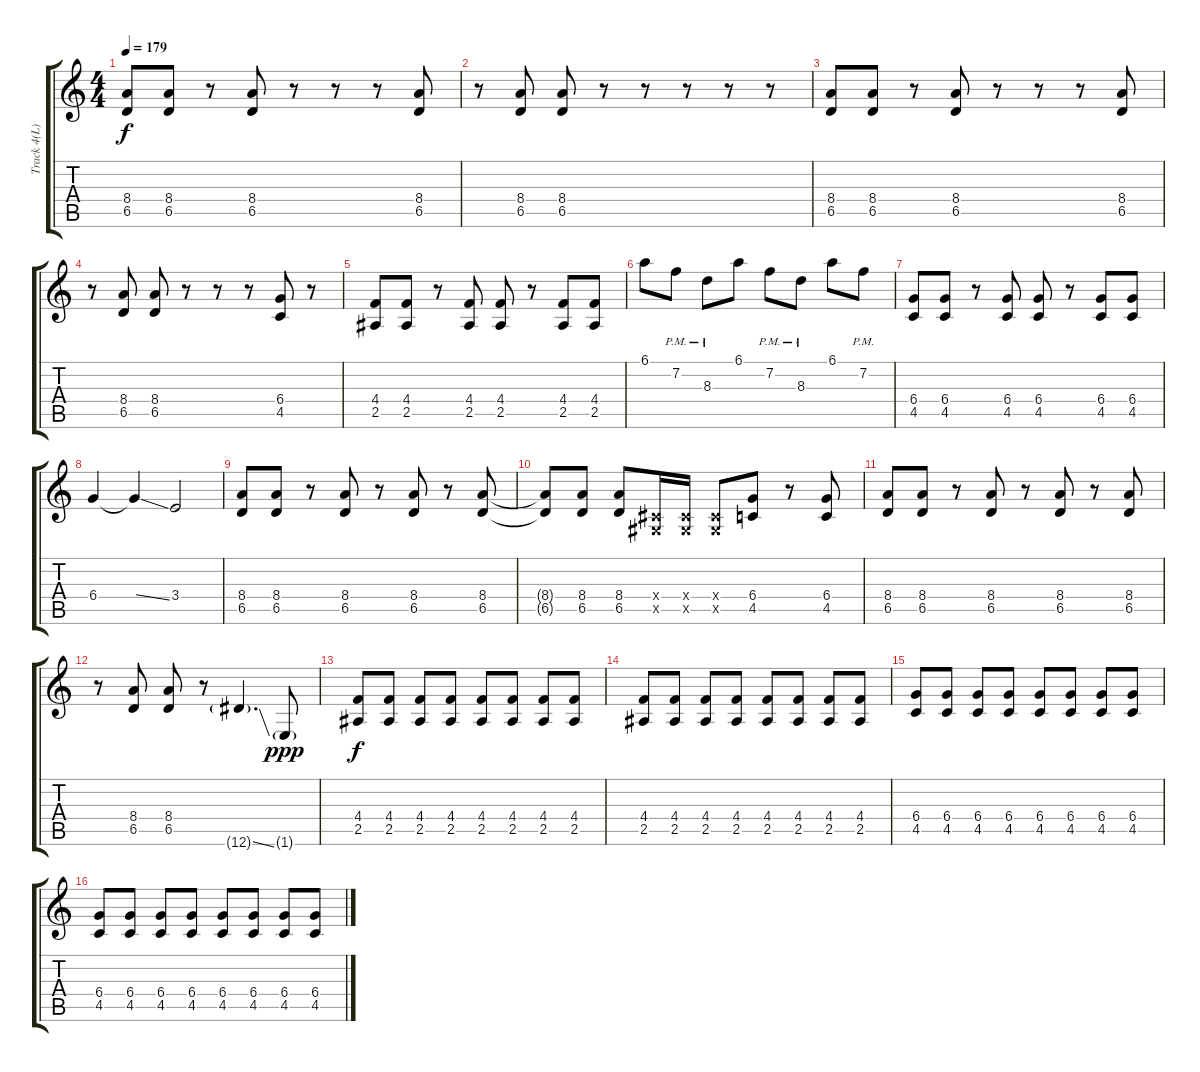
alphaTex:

\track ("Track 4(L)" "Track 4(L)") {instrument overdrivenguitar}
\staff {score tabs}
\tuning (Eb4 Bb3 Gb3 Db3 Ab2 Eb2) {hide}
\ts (4 4)
\tempo 179
\clef g2
\ks c
(8.4 6.5).8{dy f} (8.4 6.5).8 r.8 (8.4 6.5).8 r.8 r.8 r.8 (8.4 6.5).8 |
r.8 (8.4 6.5).8 (8.4 6.5).8 r.8 r.8 r.8 r.8 r.8 |
(8.4 6.5).8 (8.4 6.5).8 r.8 (8.4 6.5).8 r.8 r.8 r.8 (8.4 6.5).8 |
r.8 (8.4 6.5).8 (8.4 6.5).8 r.8 r.8 r.8 (6.4 4.5).8 r.8 |
(4.4 2.5).8 (4.4 2.5).8 r.8 (4.4 2.5).8 (4.4 2.5).8 r.8 (4.4 2.5).8 (4.4 2.5).8 |
6.1.8 7.2{pm}.8 8.3{pm}.8 6.1.8 7.2{pm}.8 8.3{pm}.8 6.1.8 7.2{pm}.8 |
(6.4 4.5).8 (6.4 4.5).8 r.8 (6.4 4.5).8 (6.4 4.5).8 r.8 (6.4 4.5).8 (6.4 4.5).8 |
6.4.4 6.4{ss t}.4 3.4.2 |
(8.4 6.5).8 (8.4 6.5).8 r.8 (8.4 6.5).8 r.8 (8.4 6.5).8 r.8 (8.4 6.5).8 |
(8.4{t} 6.5{t}).8 (8.4 6.5).8 (8.4 6.5).8 (0.4{x} 0.5{x}).16 (0.4{x} 0.5{x}).16 (0.4{x} 0.5{x}).8 (6.4 4.5).8 r.8 (6.4 4.5).8 |
(8.4 6.5).8 (8.4 6.5).8 r.8 (8.4 6.5).8 r.8 (8.4 6.5).8 r.8 (8.4 6.5).8 |
r.8 (8.4 6.5).8 (8.4 6.5).8 r.8 12.6{ss g}.4{d} 1.6{g}.8{dy ppp} |
(4.4 2.5).8{dy f} (4.4 2.5).8 (4.4 2.5).8 (4.4 2.5).8 (4.4 2.5).8 (4.4 2.5).8 (4.4 2.5).8 (4.4 2.5).8 |
(4.4 2.5).8 (4.4 2.5).8 (4.4 2.5).8 (4.4 2.5).8 (4.4 2.5).8 (4.4 2.5).8 (4.4 2.5).8 (4.4 2.5).8 |
(6.4 4.5).8 (6.4 4.5).8 (6.4 4.5).8 (6.4 4.5).8 (6.4 4.5).8 (6.4 4.5).8 (6.4 4.5).8 (6.4 4.5).8 |
(6.4 4.5).8 (6.4 4.5).8 (6.4 4.5).8 (6.4 4.5).8 (6.4 4.5).8 (6.4 4.5).8 (6.4 4.5).8 (6.4 4.5).8
